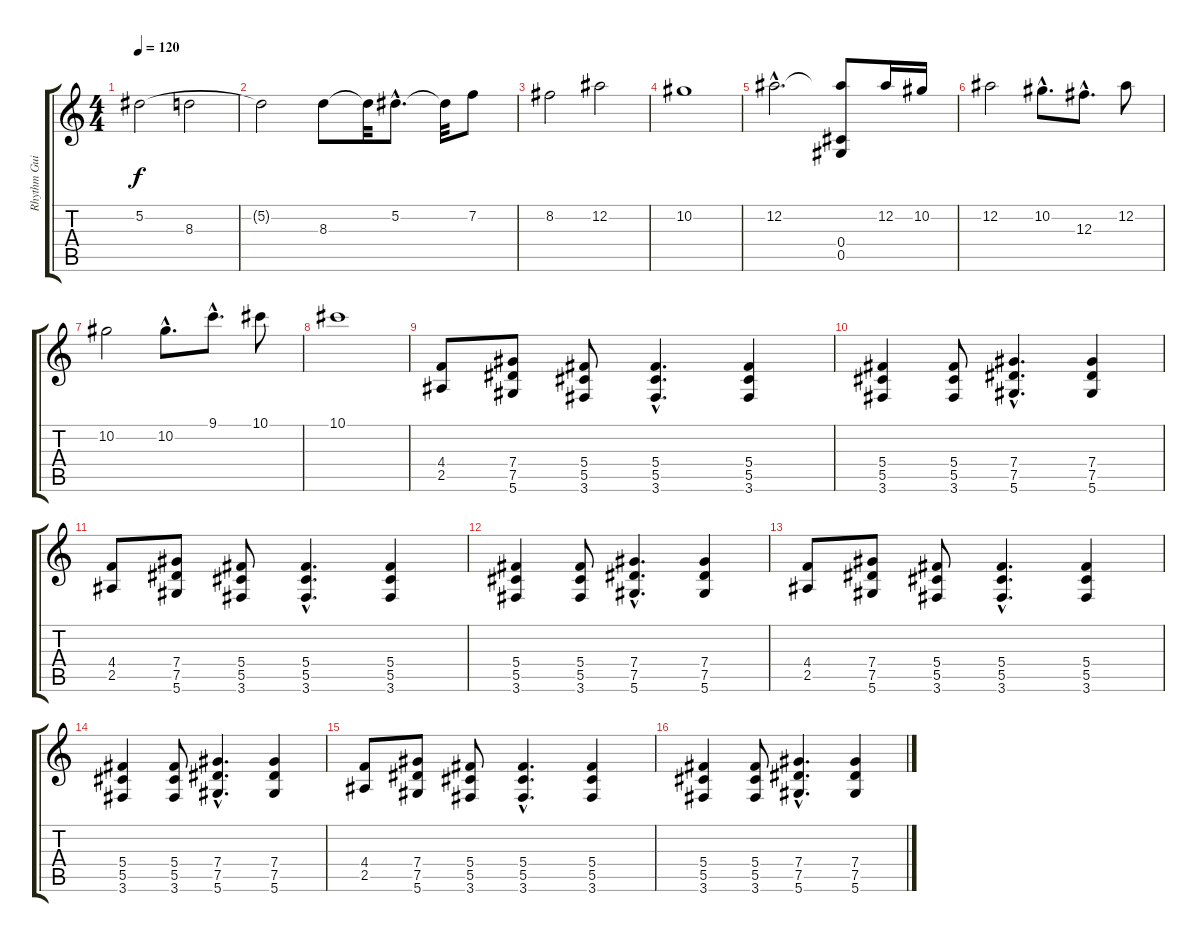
\track ("Rhythm Guitar" "Rhythm Gui") {instrument distortionguitar}
\staff {score tabs}
\tuning (Eb4 Bb3 Gb3 Db3 Ab2 Eb2) {hide}
\ts (4 4)
\tempo 120
\clef g2
\ks c
5.2.2{dy f} 8.3.2 |
5.2{t}.2 8.3.8 8.3{t}.32 5.2{hac}.8{d} 5.2{t}.32 7.2.8 |
8.2.2 12.2.2 |
10.2.1 |
12.2{hac}.2{d} (12.2{t} 0.4 0.5).8 12.2.16 10.2.16 |
12.2.2 10.2{hac}.8{d} 12.3{hac}.8{d} 12.2.8 |
10.2.2 10.2{hac}.8{d} 9.1{hac}.8{d} 10.1.8 |
10.1.1 |
(4.4 2.5).8 (7.4 7.5 5.6).8 (5.4 5.5 3.6).8 (5.4{hac} 5.5{hac} 3.6{hac}).4{d} (5.4 5.5 3.6).4 |
(5.4 5.5 3.6).4 (5.4 5.5 3.6).8 (7.4{hac} 7.5{hac} 5.6{hac}).4{d} (7.4 7.5 5.6).4 |
(4.4 2.5).8 (7.4 7.5 5.6).8 (5.4 5.5 3.6).8 (5.4{hac} 5.5{hac} 3.6{hac}).4{d} (5.4 5.5 3.6).4 |
(5.4 5.5 3.6).4 (5.4 5.5 3.6).8 (7.4{hac} 7.5{hac} 5.6{hac}).4{d} (7.4 7.5 5.6).4 |
(4.4 2.5).8 (7.4 7.5 5.6).8 (5.4 5.5 3.6).8 (5.4{hac} 5.5{hac} 3.6{hac}).4{d} (5.4 5.5 3.6).4 |
(5.4 5.5 3.6).4 (5.4 5.5 3.6).8 (7.4{hac} 7.5{hac} 5.6{hac}).4{d} (7.4 7.5 5.6).4 |
(4.4 2.5).8 (7.4 7.5 5.6).8 (5.4 5.5 3.6).8 (5.4{hac} 5.5{hac} 3.6{hac}).4{d} (5.4 5.5 3.6).4 |
(5.4 5.5 3.6).4 (5.4 5.5 3.6).8 (7.4{hac} 7.5{hac} 5.6{hac}).4{d} (7.4 7.5 5.6).4
